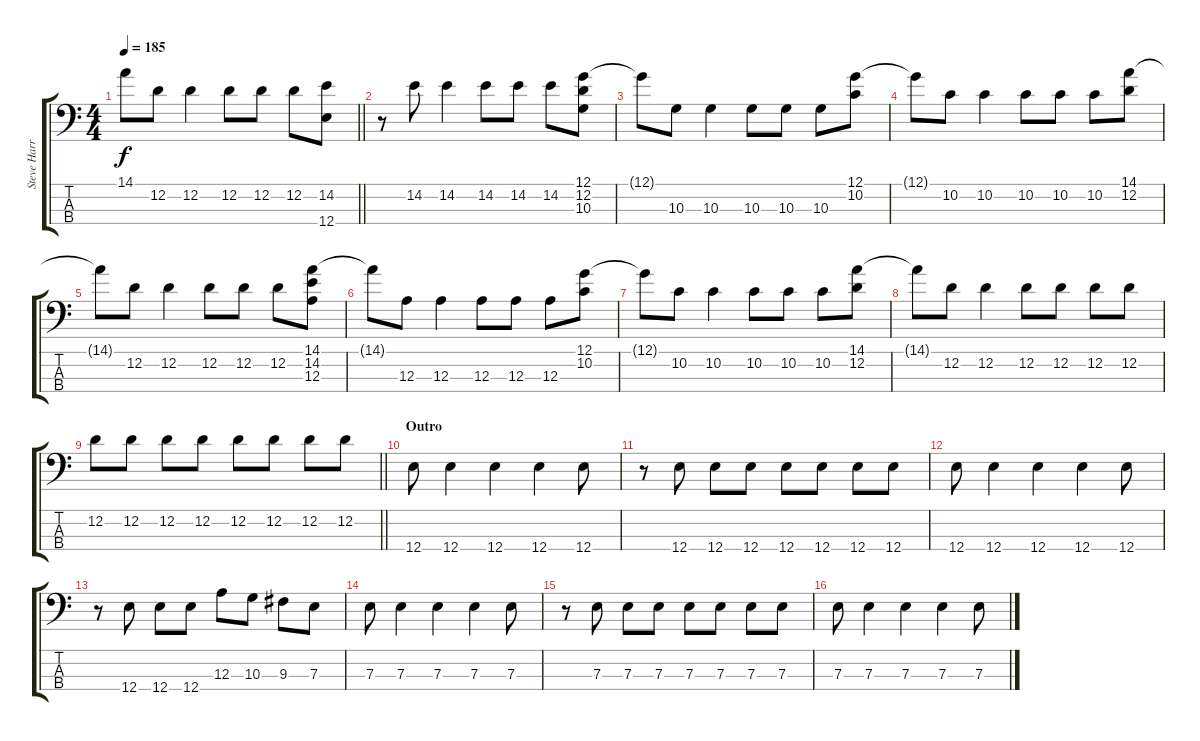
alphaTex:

\track ("Steve Harris" "Steve Harr") {instrument electricbassfinger}
\staff {score tabs}
\tuning (G2 D2 A1 E1) {hide}
\ts (4 4)
\tempo 185
\clef f4
\barLineRight lightlight
\ks c
14.1{t}.8{dy f} 12.2.8 12.2.4 12.2.8 12.2.8 12.2.8 (14.2 12.4).8 |
r.8 14.2.8 14.2.4 14.2.8 14.2.8 14.2.8 (12.1 12.2 10.3).8 |
12.1{t}.8 10.3.8 10.3.4 10.3.8 10.3.8 10.3.8 (12.1 10.2).8 |
12.1{t}.8 10.2.8 10.2.4 10.2.8 10.2.8 10.2.8 (14.1 12.2).8 |
14.1{t}.8 12.2.8 12.2.4 12.2.8 12.2.8 12.2.8 (14.1 14.2 12.3).8 |
14.1{t}.8 12.3.8 12.3.4 12.3.8 12.3.8 12.3.8 (12.1 10.2).8 |
12.1{t}.8 10.2.8 10.2.4 10.2.8 10.2.8 10.2.8 (14.1 12.2).8 |
14.1{t}.8 12.2.8 12.2.4 12.2.8 12.2.8 12.2.8 12.2.8 |
\barLineRight lightlight
12.2.8 12.2.8 12.2.8 12.2.8 12.2.8 12.2.8 12.2.8 12.2.8 |
\section ("" "Outro")
12.4.8 12.4.4 12.4.4 12.4.4 12.4.8 |
r.8 12.4.8 12.4.8 12.4.8 12.4.8 12.4.8 12.4.8 12.4.8 |
12.4.8 12.4.4 12.4.4 12.4.4 12.4.8 |
r.8 12.4.8 12.4.8 12.4.8 12.3.8 10.3.8 9.3.8 7.3.8 |
7.3.8 7.3.4 7.3.4 7.3.4 7.3.8 |
r.8 7.3.8 7.3.8 7.3.8 7.3.8 7.3.8 7.3.8 7.3.8 |
7.3.8 7.3.4 7.3.4 7.3.4 7.3.8
